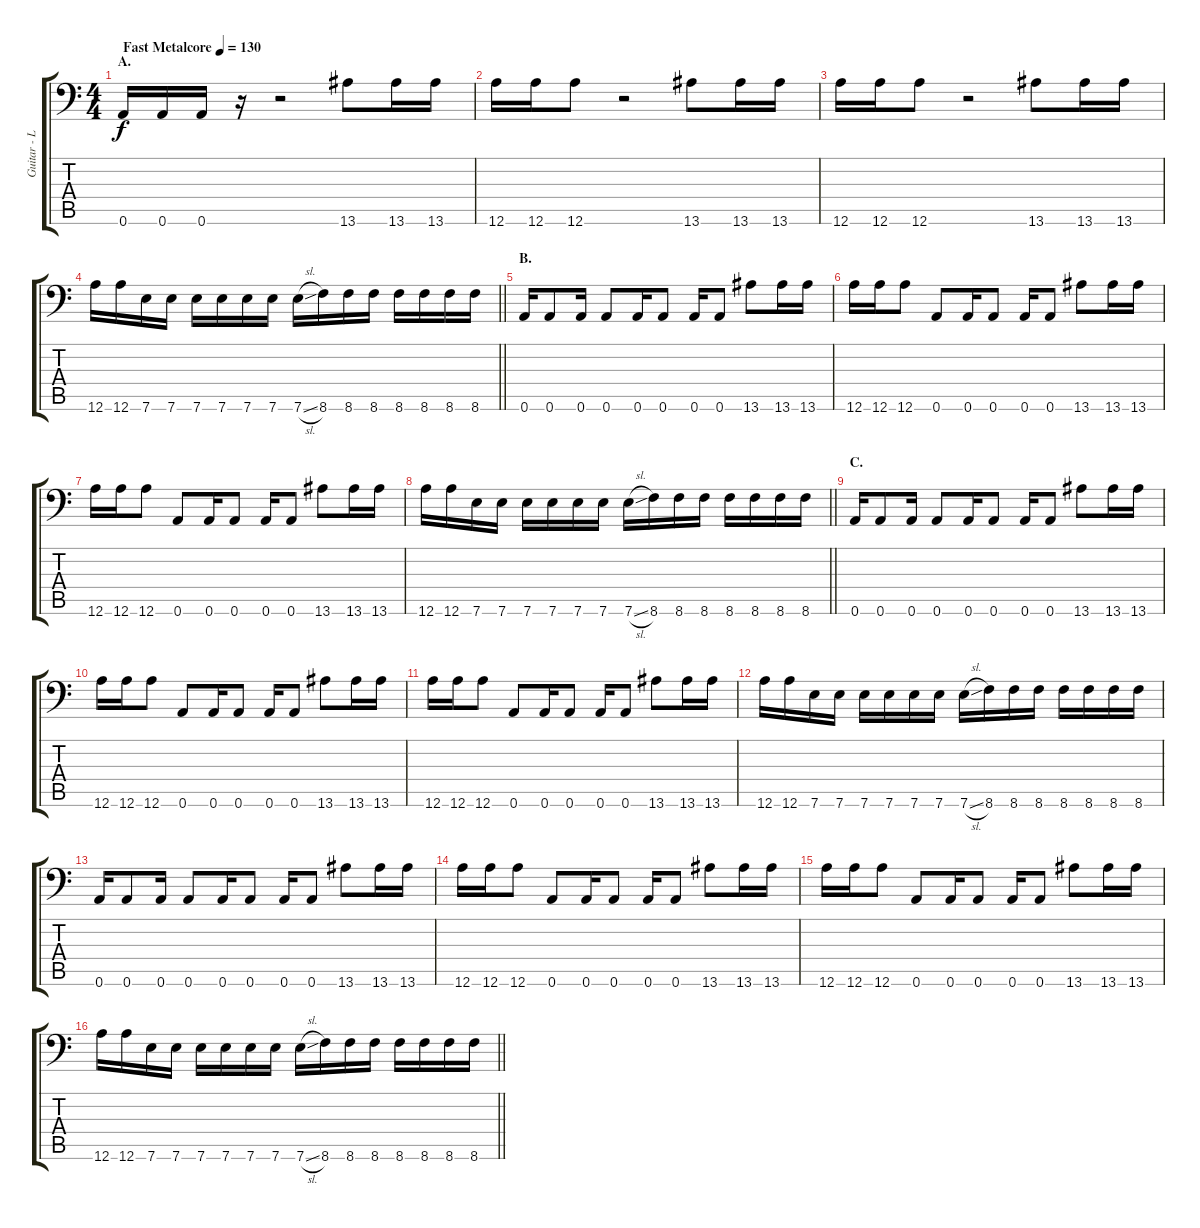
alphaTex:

\track ("Guitar - Left" "Guitar - L") {instrument distortionguitar}
\staff {score tabs}
\tuning (B3 Gb3 D3 A2 E2 A1) {hide}
\ts (4 4)
\section ("" "A.")
\tempo (130 "Fast Metalcore")
\clef f4
\ks c
0.6.16{dy f instrument distortionguitar} 0.6.16 0.6.16 r.16 r.2 13.6.8 13.6.16 13.6.16 |
12.6.16 12.6.16 12.6.8 r.2 13.6.8 13.6.16 13.6.16 |
12.6.16 12.6.16 12.6.8 r.2 13.6.8 13.6.16 13.6.16 |
\barLineRight lightlight
12.6.16 12.6.16 7.6.16 7.6.16 7.6.16 7.6.16 7.6.16 7.6.16 7.6{sl}.16 8.6.16 8.6.16 8.6.16 8.6.16 8.6.16 8.6.16 8.6.16 |
\section ("" "B.")
0.6.16 0.6.8 0.6.16 0.6.8 0.6.16 0.6.8 0.6.16 0.6.8 13.6.8 13.6.16 13.6.16 |
12.6.16 12.6.16 12.6.8 0.6.8 0.6.16 0.6.8 0.6.16 0.6.8 13.6.8 13.6.16 13.6.16 |
12.6.16 12.6.16 12.6.8 0.6.8 0.6.16 0.6.8 0.6.16 0.6.8 13.6.8 13.6.16 13.6.16 |
\barLineRight lightlight
12.6.16 12.6.16 7.6.16 7.6.16 7.6.16 7.6.16 7.6.16 7.6.16 7.6{sl}.16 8.6.16 8.6.16 8.6.16 8.6.16 8.6.16 8.6.16 8.6.16 |
\section ("" "C.")
0.6.16 0.6.8 0.6.16 0.6.8 0.6.16 0.6.8 0.6.16 0.6.8 13.6.8 13.6.16 13.6.16 |
12.6.16 12.6.16 12.6.8 0.6.8 0.6.16 0.6.8 0.6.16 0.6.8 13.6.8 13.6.16 13.6.16 |
12.6.16 12.6.16 12.6.8 0.6.8 0.6.16 0.6.8 0.6.16 0.6.8 13.6.8 13.6.16 13.6.16 |
12.6.16 12.6.16 7.6.16 7.6.16 7.6.16 7.6.16 7.6.16 7.6.16 7.6{sl}.16 8.6.16 8.6.16 8.6.16 8.6.16 8.6.16 8.6.16 8.6.16 |
0.6.16 0.6.8 0.6.16 0.6.8 0.6.16 0.6.8 0.6.16 0.6.8 13.6.8 13.6.16 13.6.16 |
12.6.16 12.6.16 12.6.8 0.6.8 0.6.16 0.6.8 0.6.16 0.6.8 13.6.8 13.6.16 13.6.16 |
12.6.16 12.6.16 12.6.8 0.6.8 0.6.16 0.6.8 0.6.16 0.6.8 13.6.8 13.6.16 13.6.16 |
\barLineRight lightlight
12.6.16 12.6.16 7.6.16 7.6.16 7.6.16 7.6.16 7.6.16 7.6.16 7.6{sl}.16 8.6.16 8.6.16 8.6.16 8.6.16 8.6.16 8.6.16 8.6.16
